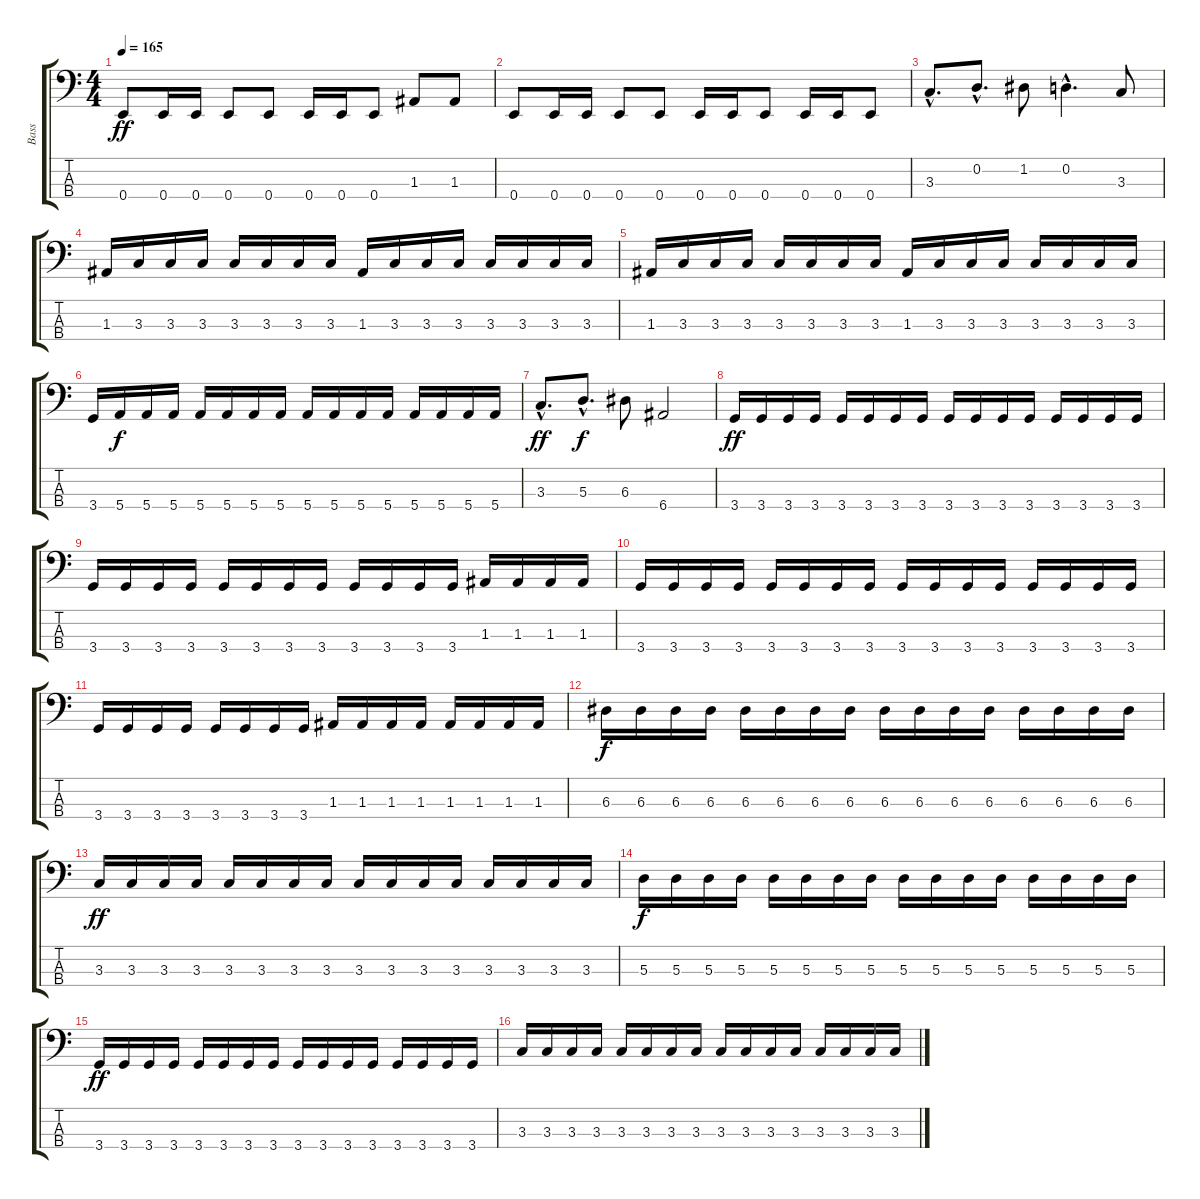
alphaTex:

\track ("Bass " "Bass ") {instrument electricbassfinger}
\staff {score tabs}
\tuning (G2 D2 A1 E1) {hide}
\ts (4 4)
\tempo 165
\clef f4
\ks c
0.4.8{dy ff} 0.4.16 0.4.16 0.4.8 0.4.8 0.4.16 0.4.16 0.4.8 1.3.8 1.3.8 |
0.4.8 0.4.16 0.4.16 0.4.8 0.4.8 0.4.16 0.4.16 0.4.8 0.4.16 0.4.16 0.4.8 |
3.3{hac}.8{d} 0.2{hac}.8{d} 1.2.8 0.2{hac}.4{d} 3.3.8 |
1.3.16 3.3.16 3.3.16 3.3.16 3.3.16 3.3.16 3.3.16 3.3.16 1.3.16 3.3.16 3.3.16 3.3.16 3.3.16 3.3.16 3.3.16 3.3.16 |
1.3.16 3.3.16 3.3.16 3.3.16 3.3.16 3.3.16 3.3.16 3.3.16 1.3.16 3.3.16 3.3.16 3.3.16 3.3.16 3.3.16 3.3.16 3.3.16 |
3.4.16 5.4.16{dy f} 5.4.16 5.4.16 5.4.16 5.4.16 5.4.16 5.4.16 5.4.16 5.4.16 5.4.16 5.4.16 5.4.16 5.4.16 5.4.16 5.4.16 |
3.3{hac}.8{d dy ff} 5.3{hac}.8{d dy f} 6.3.8 6.4.2 |
3.4.16{dy ff} 3.4.16 3.4.16 3.4.16 3.4.16 3.4.16 3.4.16 3.4.16 3.4.16 3.4.16 3.4.16 3.4.16 3.4.16 3.4.16 3.4.16 3.4.16 |
3.4.16 3.4.16 3.4.16 3.4.16 3.4.16 3.4.16 3.4.16 3.4.16 3.4.16 3.4.16 3.4.16 3.4.16 1.3.16 1.3.16 1.3.16 1.3.16 |
3.4.16 3.4.16 3.4.16 3.4.16 3.4.16 3.4.16 3.4.16 3.4.16 3.4.16 3.4.16 3.4.16 3.4.16 3.4.16 3.4.16 3.4.16 3.4.16 |
3.4.16 3.4.16 3.4.16 3.4.16 3.4.16 3.4.16 3.4.16 3.4.16 1.3.16 1.3.16 1.3.16 1.3.16 1.3.16 1.3.16 1.3.16 1.3.16 |
6.3.16{dy f} 6.3.16 6.3.16 6.3.16 6.3.16 6.3.16 6.3.16 6.3.16 6.3.16 6.3.16 6.3.16 6.3.16 6.3.16 6.3.16 6.3.16 6.3.16 |
3.3.16{dy ff} 3.3.16 3.3.16 3.3.16 3.3.16 3.3.16 3.3.16 3.3.16 3.3.16 3.3.16 3.3.16 3.3.16 3.3.16 3.3.16 3.3.16 3.3.16 |
5.3.16{dy f} 5.3.16 5.3.16 5.3.16 5.3.16 5.3.16 5.3.16 5.3.16 5.3.16 5.3.16 5.3.16 5.3.16 5.3.16 5.3.16 5.3.16 5.3.16 |
3.4.16{dy ff} 3.4.16 3.4.16 3.4.16 3.4.16 3.4.16 3.4.16 3.4.16 3.4.16 3.4.16 3.4.16 3.4.16 3.4.16 3.4.16 3.4.16 3.4.16 |
3.3.16 3.3.16 3.3.16 3.3.16 3.3.16 3.3.16 3.3.16 3.3.16 3.3.16 3.3.16 3.3.16 3.3.16 3.3.16 3.3.16 3.3.16 3.3.16
